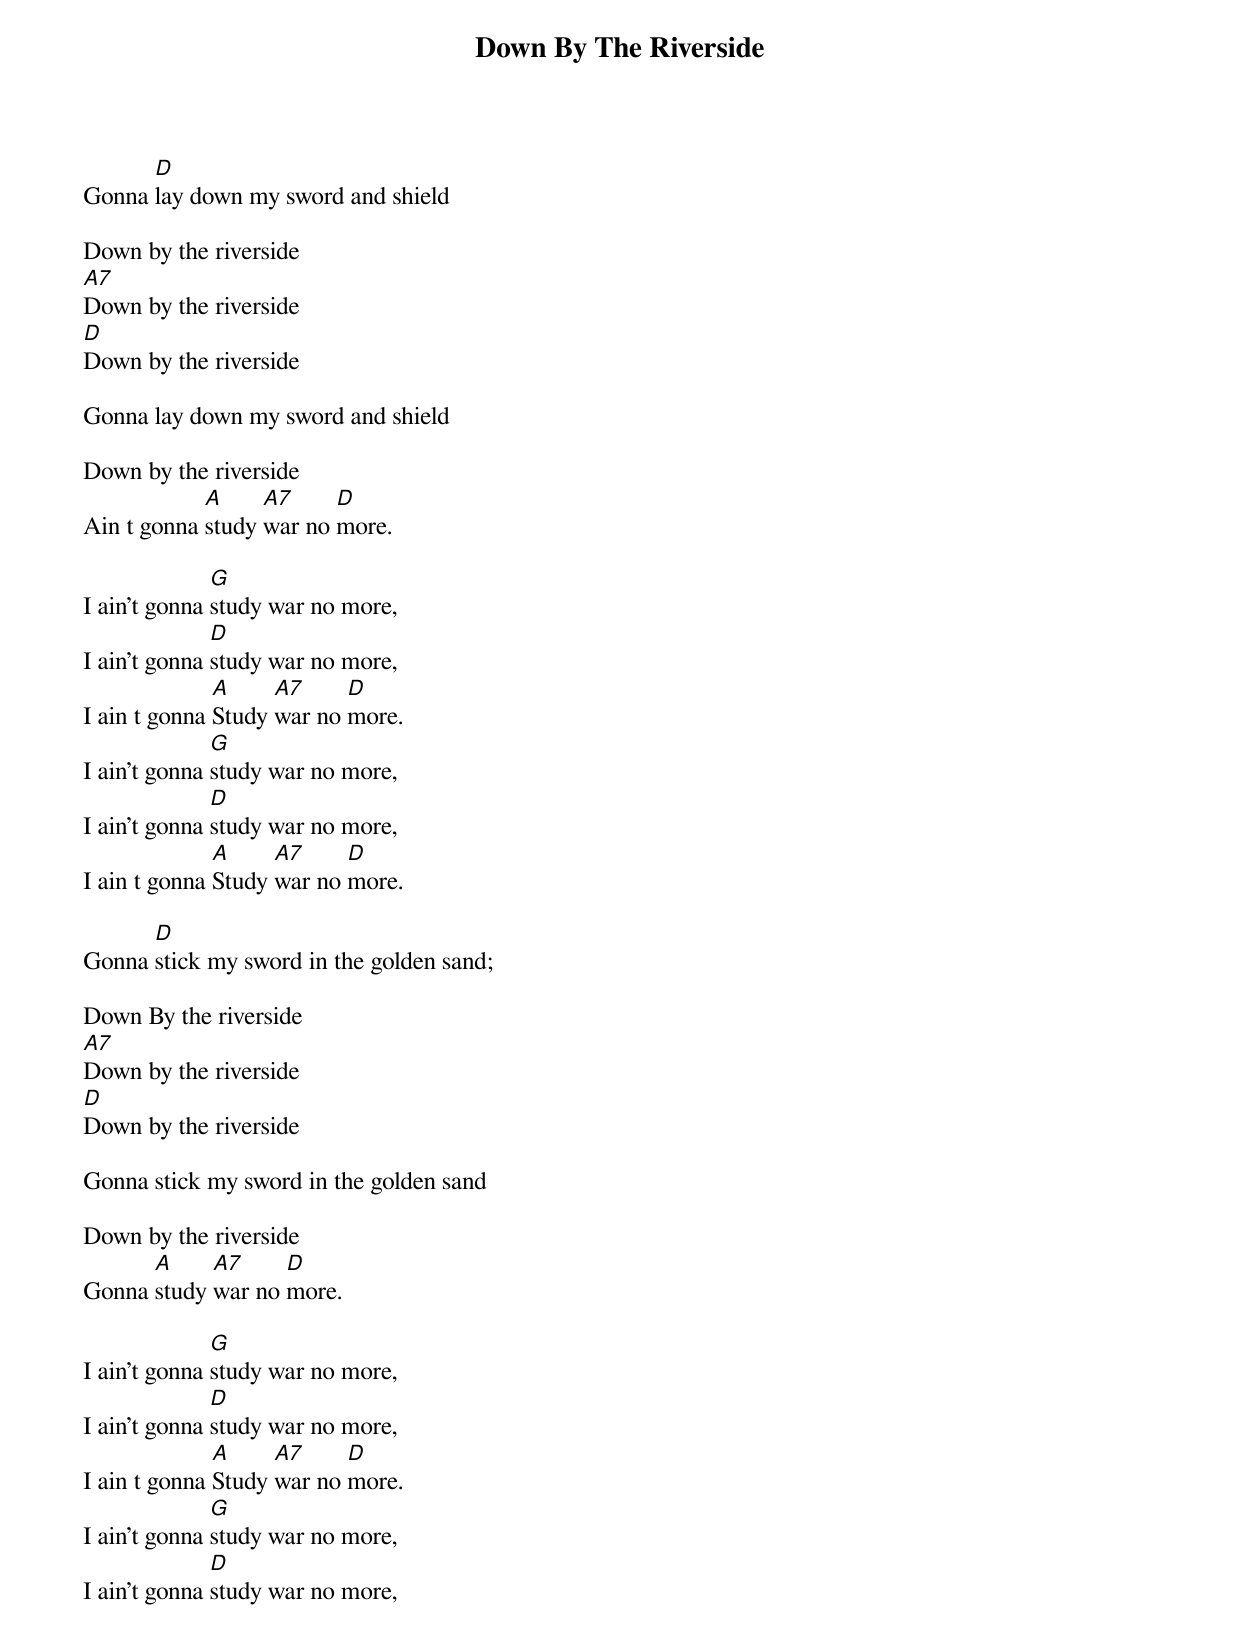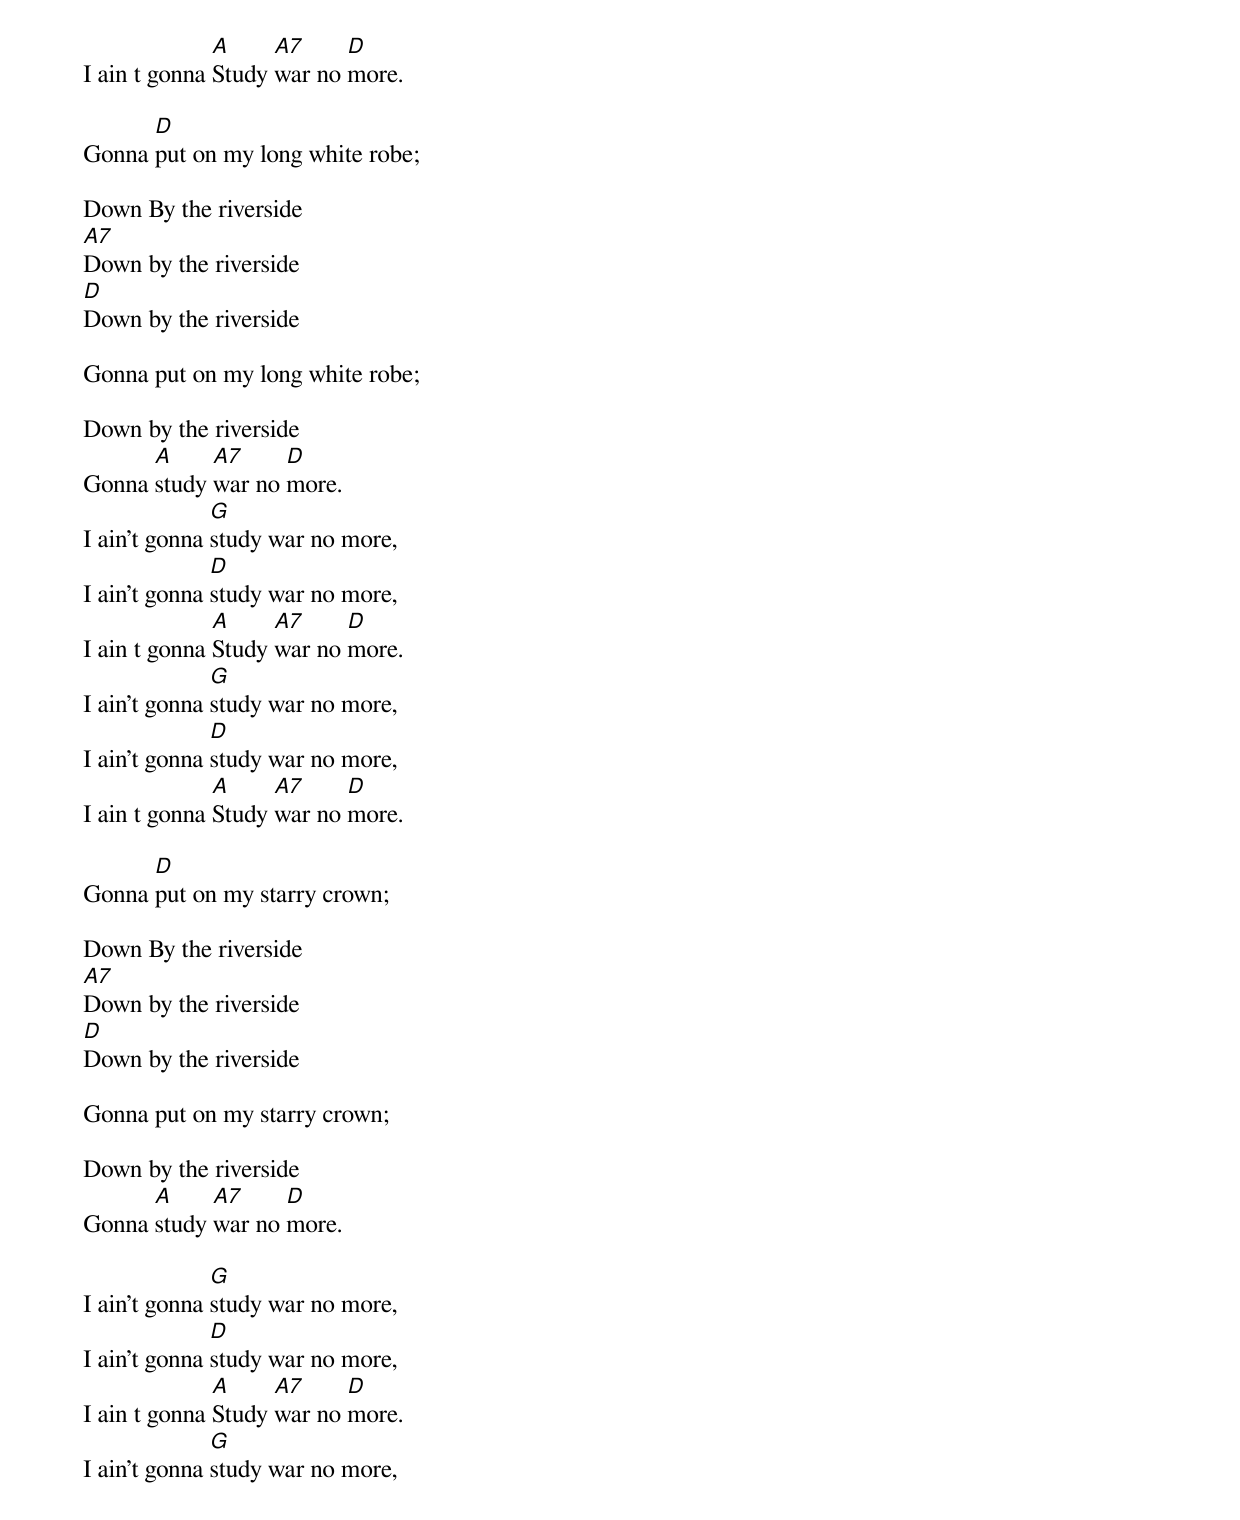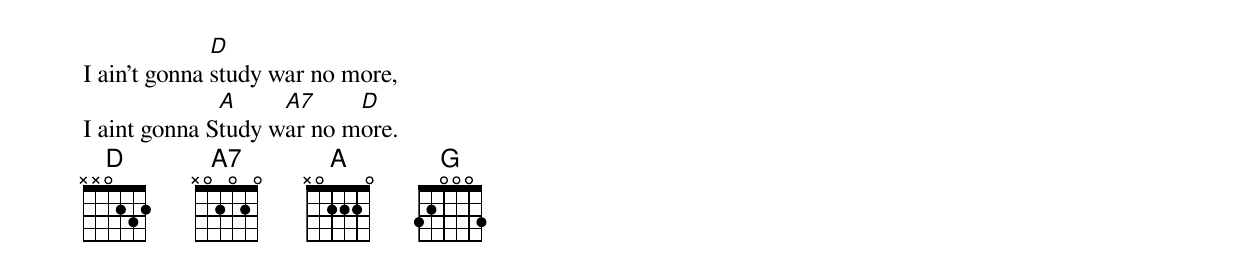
Down By The Riverside

      D
Gonna lay down my sword and shield

Down by the riverside
A7
Down by the riverside
D
Down by the riverside

Gonna lay down my sword and shield

Down by the riverside
            A     A7     D
Ain t gonna study war no more.

              G
I ain't gonna study war no more,
              D
I ain't gonna study war no more,
              A     A7     D
I ain t gonna Study war no more.
              G
I ain't gonna study war no more,
              D
I ain't gonna study war no more,
              A     A7     D
I ain t gonna Study war no more.

      D
Gonna stick my sword in the golden sand;

Down By the riverside
A7
Down by the riverside
D
Down by the riverside

Gonna stick my sword in the golden sand

Down by the riverside
      A     A7     D
Gonna study war no more.

              G
I ain't gonna study war no more,
              D
I ain't gonna study war no more,
              A     A7     D
I ain t gonna Study war no more.
              G
I ain't gonna study war no more,
              D
I ain't gonna study war no more,
              A     A7     D
I ain t gonna Study war no more.

      D
Gonna put on my long white robe;

Down By the riverside
A7
Down by the riverside
D
Down by the riverside

Gonna put on my long white robe;

Down by the riverside
      A     A7     D
Gonna study war no more.
              G
I ain't gonna study war no more,
              D
I ain't gonna study war no more,
              A     A7     D
I ain t gonna Study war no more.
              G
I ain't gonna study war no more,
              D
I ain't gonna study war no more,
              A     A7     D
I ain t gonna Study war no more.

      D
Gonna put on my starry crown;

Down By the riverside
A7
Down by the riverside
D
Down by the riverside

Gonna put on my starry crown;

Down by the riverside
      A     A7     D
Gonna study war no more.

              G
I ain't gonna study war no more,
              D
I ain't gonna study war no more,
              A     A7     D
I ain t gonna Study war no more.
              G
I ain't gonna study war no more,
              D
I ain't gonna study war no more,
              A     A7     D
I aint gonna Study war no more.
